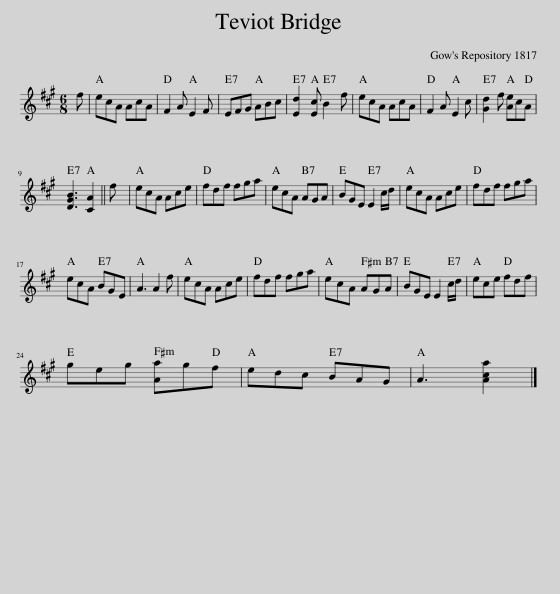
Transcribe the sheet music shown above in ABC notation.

X:1
L:1/8
M:6/8
I:linebreak $
K:A
V:1 treble
V:1
 f | ecA AcA | F2 A E2 F | EFG ABc | [Ed]2 [Ec] B2 f | %5
 ecA AcA | F2 A E2 c | [Gd]2 f [Ae]cA |$ [DGB]3 [CA]2 || f | %10
 ecA Ace | fdf fga | ecA AGA | BGE E2 c/d/ | ecA Ace | %15
 fdf fga |$ ecA BGE | A3 A2 f | ecA Ace | fdf fga | %20
 ecA AGA | BGE E2 c/d/ | ece fdf |$ geg [Aa]gf | edc BAG | %25
 A3 [Aca]2 |] %26
